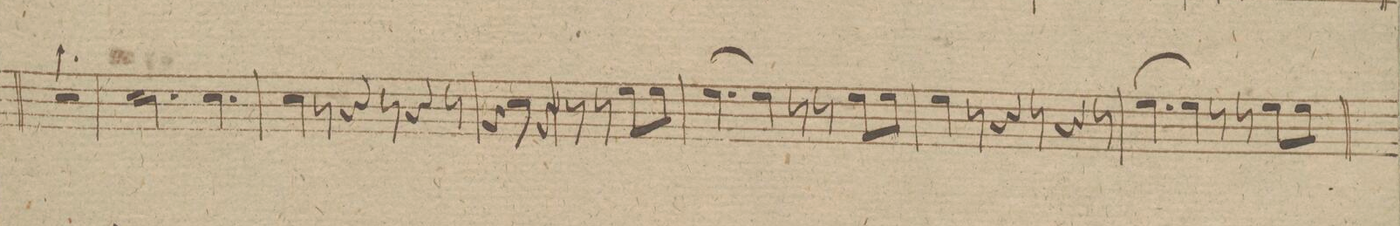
**kern	**dynam
*I"Corno 1mo in G.	*
*clefG2	*
*k[f#]	*
*M9/8	*
8%9r	.
=60	=60
2.g\	.
4.g\	.
=61	=61
4g\	.
8r	.
4r	.
8r	.
4r	.
8r	.
=62	=62
4r	.
8r	.
4r	.
8r	.
8r	.
8b\L	.
8b\J	.
=63	=63
[4.b\	.
4b\]	.
8r	.
8r	.
8b\L	.
8b\J	.
=64	=64
4b\	.
8r	.
4r	.
8r	.
4r	.
8r	.
=65	=65
[4.b\	.
4b\]	.
8r	.
8r	.
8b\L	.
8b\J	.
=66	=66
*-	*-
